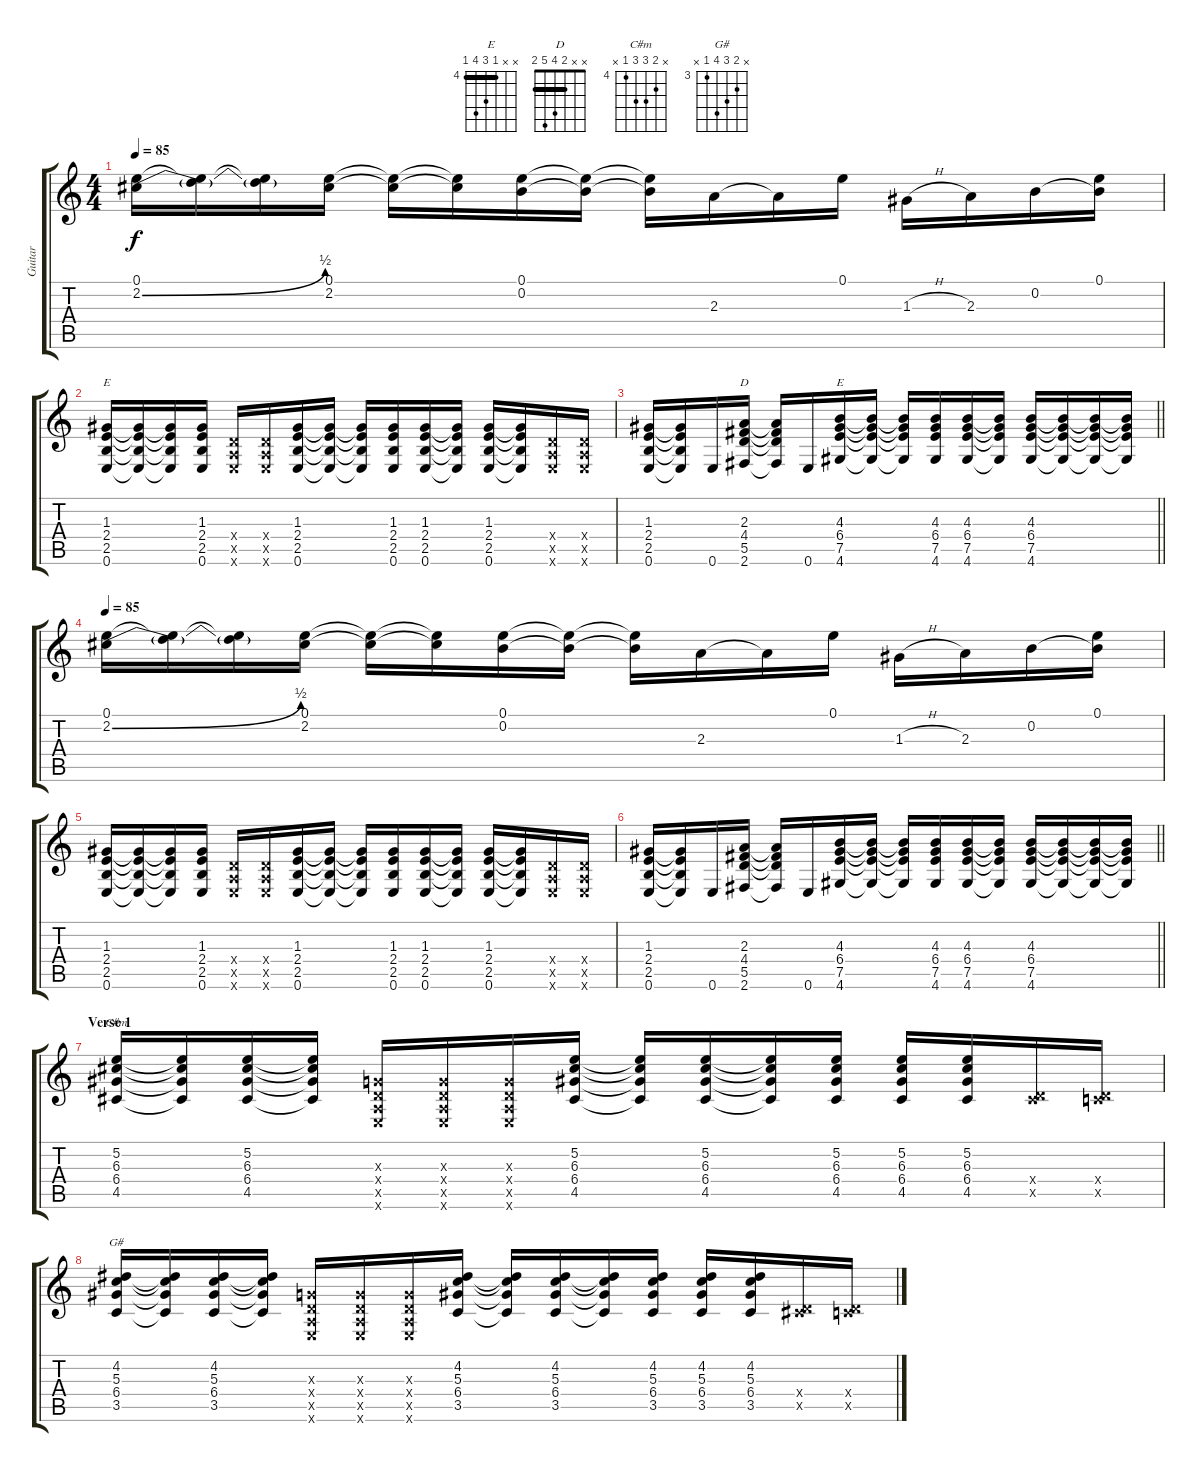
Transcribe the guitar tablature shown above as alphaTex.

\track ("Guitar" "Guitar") {instrument overdrivenguitar}
\staff {score tabs}
\tuning (E4 B3 G3 D3 A2 E2) {hide}
\chord ("E" x x 1 2 2 0)
\chord ("D" x x 2 4 5 2) {barre 2}
\chord ("E" x x 4 6 7 4) {firstfret 4 barre 4}
\chord ("C#m" x 5 6 6 4 x) {firstfret 4}
\chord ("G#" x 4 5 6 3 x) {firstfret 3}
\ts (4 4)
\tempo 85
\clef g2
\ks c
(0.1 2.2{be (bend 0 0 60 2)}).16{dy f volume 10 instrument overdrivenguitar} (0.1{t} 2.2{t}).16 (0.1{t} 2.2{t}).16 (0.1 2.2).16 (0.1{t} 2.2{t}).16 (0.1{t} 2.2{t}).16 (0.1 0.2).16 (0.1{t} 0.2{t}).16 (0.1{t} 0.2{t}).16 2.3.16 2.3{t}.16 0.1.16 1.3{h}.16 2.3.16 0.2.16 (0.1 0.2{t}).16 |
(1.3 2.4 2.5 0.6).16{ch "E"} (1.3{t} 2.4{t} 2.5{t} 0.6{t}).16 (1.3{t} 2.4{t} 2.5{t} 0.6{t}).16 (1.3 2.4 2.5 0.6).16 (0.4{x} 0.5{x} 0.6{x}).16 (0.4{x} 0.5{x} 0.6{x}).16 (1.3 2.4 2.5 0.6).16 (1.3{t} 2.4{t} 2.5{t} 0.6{t}).16 (1.3{t} 2.4{t} 2.5{t} 0.6{t}).16 (1.3 2.4 2.5 0.6).16 (1.3 2.4 2.5 0.6).16 (1.3{t} 2.4{t} 2.5{t} 0.6{t}).16 (1.3 2.4 2.5 0.6).16 (1.3{t} 2.4{t} 2.5{t} 0.6{t}).16 (0.4{x} 0.5{x} 0.6{x}).16 (0.4{x} 0.5{x} 0.6{x}).16 |
\barLineRight lightlight
(1.3 2.4 2.5 0.6).16 (1.3{t} 2.4{t} 2.5{t} 0.6{t}).16 0.6.16 (2.3 4.4 5.5 2.6).16{ch "D"} (2.3{t} 4.4{t} 5.5{t} 2.6{t}).16 0.6.16 (4.3 6.4 7.5 4.6).16{ch "E"} (4.3{t} 6.4{t} 7.5{t} 4.6{t}).16 (4.3{t} 6.4{t} 7.5{t} 4.6{t}).16 (4.3 6.4 7.5 4.6).16 (4.3 6.4 7.5 4.6).16 (4.3{t} 6.4{t} 7.5{t} 4.6{t}).16 (4.3 6.4 7.5 4.6).16 (4.3{t} 6.4{t} 7.5{t} 4.6{t}).16 (4.3{t} 6.4{t} 7.5{t} 4.6{t}).16 (4.3{t} 6.4{t} 7.5{t} 4.6{t}).16 |
\tempo 85
(0.1 2.2{be (bend 0 0 60 2)}).16 (0.1{t} 2.2{t}).16 (0.1{t} 2.2{t}).16 (0.1 2.2).16 (0.1{t} 2.2{t}).16 (0.1{t} 2.2{t}).16 (0.1 0.2).16 (0.1{t} 0.2{t}).16 (0.1{t} 0.2{t}).16 2.3.16 2.3{t}.16 0.1.16 1.3{h}.16 2.3.16 0.2.16 (0.1 0.2{t}).16 |
(1.3 2.4 2.5 0.6).16 (1.3{t} 2.4{t} 2.5{t} 0.6{t}).16 (1.3{t} 2.4{t} 2.5{t} 0.6{t}).16 (1.3 2.4 2.5 0.6).16 (0.4{x} 0.5{x} 0.6{x}).16 (0.4{x} 0.5{x} 0.6{x}).16 (1.3 2.4 2.5 0.6).16 (1.3{t} 2.4{t} 2.5{t} 0.6{t}).16 (1.3{t} 2.4{t} 2.5{t} 0.6{t}).16 (1.3 2.4 2.5 0.6).16 (1.3 2.4 2.5 0.6).16 (1.3{t} 2.4{t} 2.5{t} 0.6{t}).16 (1.3 2.4 2.5 0.6).16 (1.3{t} 2.4{t} 2.5{t} 0.6{t}).16 (0.4{x} 0.5{x} 0.6{x}).16 (0.4{x} 0.5{x} 0.6{x}).16 |
\barLineRight lightlight
(1.3 2.4 2.5 0.6).16 (1.3{t} 2.4{t} 2.5{t} 0.6{t}).16 0.6.16 (2.3 4.4 5.5 2.6).16 (2.3{t} 4.4{t} 5.5{t} 2.6{t}).16 0.6.16 (4.3 6.4 7.5 4.6).16 (4.3{t} 6.4{t} 7.5{t} 4.6{t}).16 (4.3{t} 6.4{t} 7.5{t} 4.6{t}).16 (4.3 6.4 7.5 4.6).16 (4.3 6.4 7.5 4.6).16 (4.3{t} 6.4{t} 7.5{t} 4.6{t}).16 (4.3 6.4 7.5 4.6).16 (4.3{t} 6.4{t} 7.5{t} 4.6{t}).16 (4.3{t} 6.4{t} 7.5{t} 4.6{t}).16 (4.3{t} 6.4{t} 7.5{t} 4.6{t}).16 |
\section ("" "Verse 1")
(5.2 6.3 6.4 4.5).16{ch "C#m"} (5.2{t} 6.3{t} 6.4{t} 4.5{t}).16 (5.2 6.3 6.4 4.5).16 (5.2{t} 6.3{t} 6.4{t} 4.5{t}).16 (0.3{x} 0.4{x} 0.5{x} 0.6{x}).16 (0.3{x} 0.4{x} 0.5{x} 0.6{x}).16 (0.3{x} 0.4{x} 0.5{x} 0.6{x}).16 (5.2 6.3 6.4 4.5).16 (5.2{t} 6.3{t} 6.4{t} 4.5{t}).16 (5.2 6.3 6.4 4.5).16 (5.2{t} 6.3{t} 6.4{t} 4.5{t}).16 (5.2 6.3 6.4 4.5).16 (5.2 6.3 6.4 4.5).16 (5.2 6.3 6.4 4.5).16 (0.4{x} 4.5{x}).16 (0.4{x} 3.5{x}).16 |
(4.2 5.3 6.4 3.5).16{ch "G#"} (4.2{t} 5.3{t} 6.4{t} 3.5{t}).16 (4.2 5.3 6.4 3.5).16 (4.2{t} 5.3{t} 6.4{t} 3.5{t}).16 (0.3{x} 0.4{x} 0.5{x} 0.6{x}).16 (0.3{x} 0.4{x} 0.5{x} 0.6{x}).16 (0.3{x} 0.4{x} 0.5{x} 0.6{x}).16 (4.2 5.3 6.4 3.5).16 (4.2{t} 5.3{t} 6.4{t} 3.5{t}).16 (4.2 5.3 6.4 3.5).16 (4.2{t} 5.3{t} 6.4{t} 3.5{t}).16 (4.2 5.3 6.4 3.5).16 (4.2 5.3 6.4 3.5).16 (4.2 5.3 6.4 3.5).16 (0.4{x} 4.5{x}).16 (0.4{x} 3.5{x}).16
